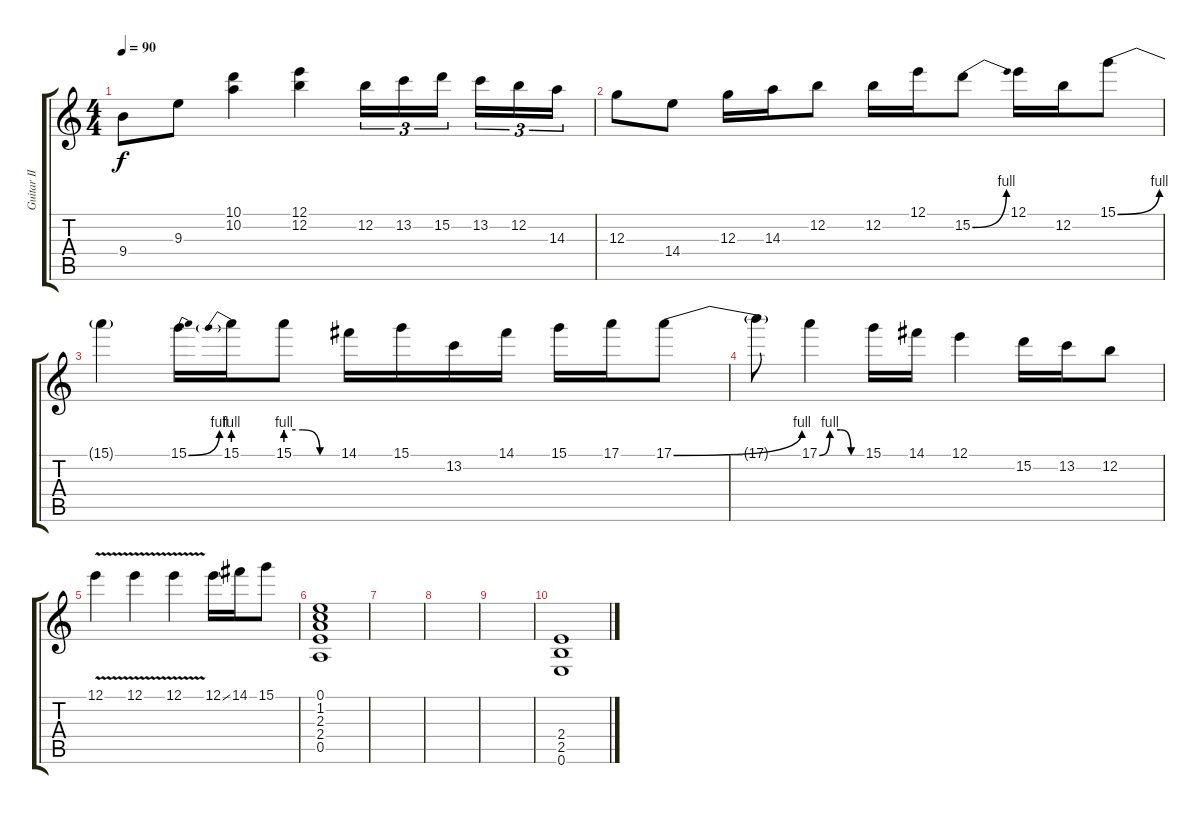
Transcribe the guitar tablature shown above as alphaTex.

\track ("Guitar II" "Guitar II") {instrument acousticguitarsteel}
\staff {score tabs}
\tuning (E4 B3 G3 D3 A2 E2) {hide}
\ts (4 4)
\tempo 90
\clef g2
\ks c
9.4.8{dy f} 9.3.8 (10.1 10.2).4 (12.1 12.2).4 12.2.16{tu (3 2)} 13.2.16{tu (3 2)} 15.2.16{tu (3 2)} 13.2.16{tu (3 2)} 12.2.16{tu (3 2)} 14.3.16{tu (3 2)} |
12.3.8 14.4.8 12.3.16 14.3.16 12.2.8 12.2.16 12.1.16 15.2{be (bend 0 0 60 4)}.8 12.1.16 12.2.16 15.1{be (bend 0 0 60 4)}.8 |
15.1{t}.4 15.1{be (bend 0 0 60 4)}.16 15.1{be (prebend 0 4 60 4)}.16 15.1{be (custom 0 4 20 4 40 0 60 0)}.8 14.1.16 15.1.16 13.2.16 14.1.16 15.1.16 17.1.16 17.1{be (bend 0 0 60 4)}.8 |
17.1{t}.8 17.1{be (custom 0 0 15 4 30 4 45 0 60 0)}.4 15.1.16 14.1.16 12.1.4 15.2.16 13.2.16 12.2.8 |
12.1{v}.4 12.1{v}.4 12.1{v}.4 12.1{ss}.16 14.1.16 15.1.8 |
(0.1 1.2 2.3 2.4 0.5).1 |
|
|
|
(2.4 2.5 0.6).1
